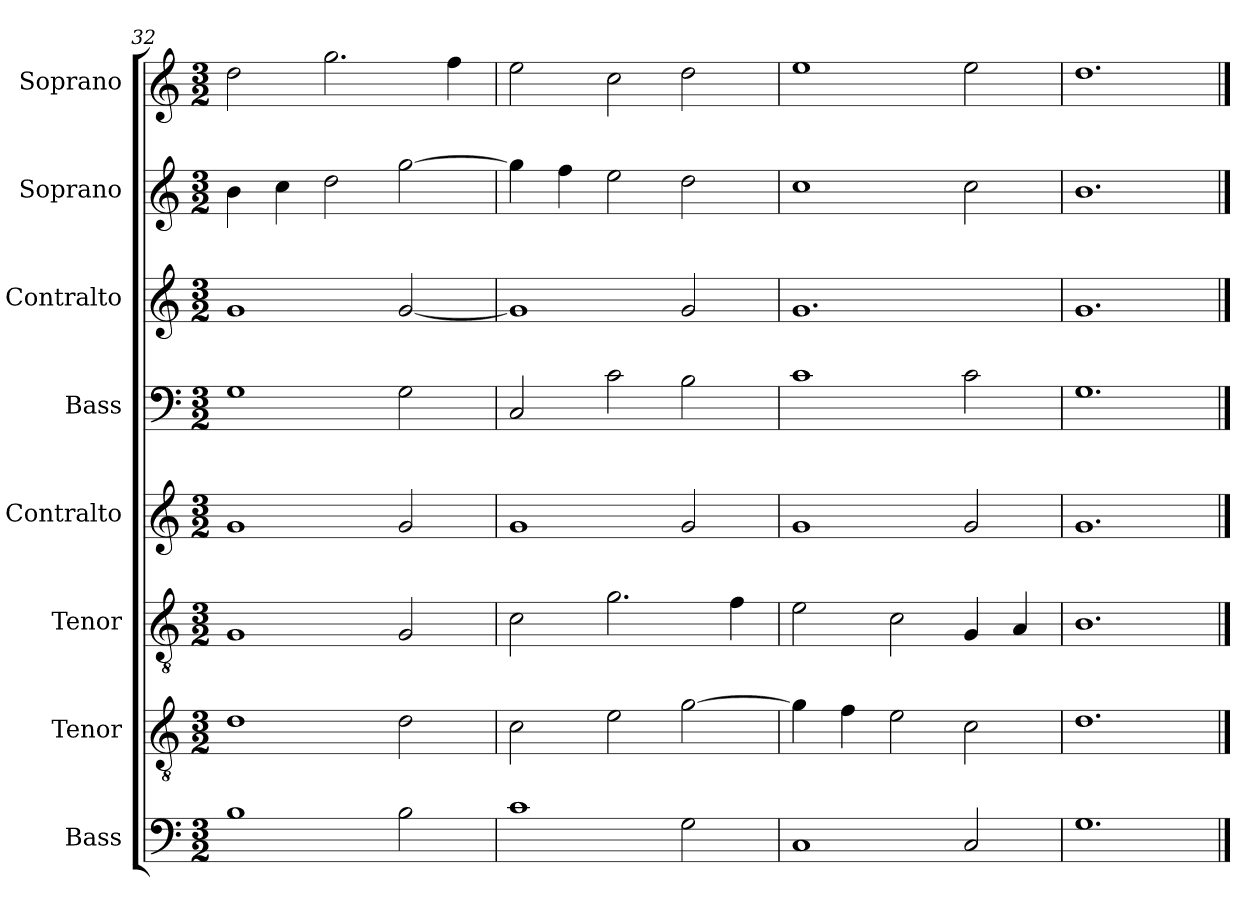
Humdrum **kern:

**kern	**kern	**kern	**kern	**kern	**kern	**kern	**kern
*part8	*part7	*part6	*part5	*part4	*part3	*part2	*part1
*staff8	*staff7	*staff6	*staff5	*staff4	*staff3	*staff2	*staff1
*I"Bass	*I"Tenor	*I"Tenor	*I"Contralto	*I"Bass	*I"Contralto	*I"Soprano	*I"Soprano
*I'B	*I'T	*I'T	*I'A	*I'B	*I'A	*I'S	*I'S
*clefF4	*clefGv2	*clefGv2	*clefG2	*clefF4	*clefG2	*clefG2	*clefG2
*k[]	*k[]	*k[]	*k[]	*k[]	*k[]	*k[]	*k[]
*G:mix	*G:mix	*G:mix	*G:mix	*G:mix	*G:mix	*G:mix	*G:mix
*M3/2	*M3/2	*M3/2	*M3/2	*M3/2	*M3/2	*M3/2	*M3/2
=32	=32	=32	=32	=32	=32	=32	=32
1B	1d	1G	1g	1G	1g	4b	2dd
.	.	.	.	.	.	4cc	.
.	.	.	.	.	.	2dd	2.gg
2B	2d	2G	2g	2G	[2g	[2gg	.
.	.	.	.	.	.	.	4ff
=33	=33	=33	=33	=33	=33	=33	=33
1c	2c	2c	1g	2C	1g]	4gg]	2ee
.	.	.	.	.	.	4ff	.
.	2e	2.g	.	2c	.	2ee	2cc
2G	[2g	.	2g	2B	2g	2dd	2dd
.	.	4f	.	.	.	.	.
=34	=34	=34	=34	=34	=34	=34	=34
1C	4g]	2e	1g	1c	1.g	1cc	1ee
.	4f	.	.	.	.	.	.
.	2e	2c	.	.	.	.	.
2C	2c	4G	2g	2c	.	2cc	2ee
.	.	4A	.	.	.	.	.
=35	=35	=35	=35	=35	=35	=35	=35
1.G	1.d	1.B	1.g	1.G	1.g	1.b	1.dd
==	==	==	==	==	==	==	==
*-	*-	*-	*-	*-	*-	*-	*-
